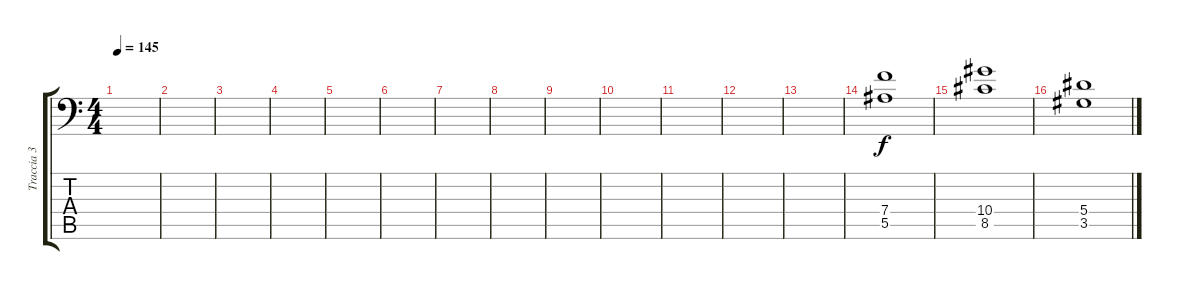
\track ("Traccia 3" "Traccia 3") {instrument distortionguitar}
\staff {score tabs}
\tuning (C4 G3 Eb3 Bb2 F2 Bb1) {hide}
\ts (4 4)
\tempo 145
\clef f4
\ks c
|
|
|
|
|
|
|
|
|
|
|
|
|
(7.4 5.5).1 |
(10.4 8.5).1 |
(5.4 3.5).1
